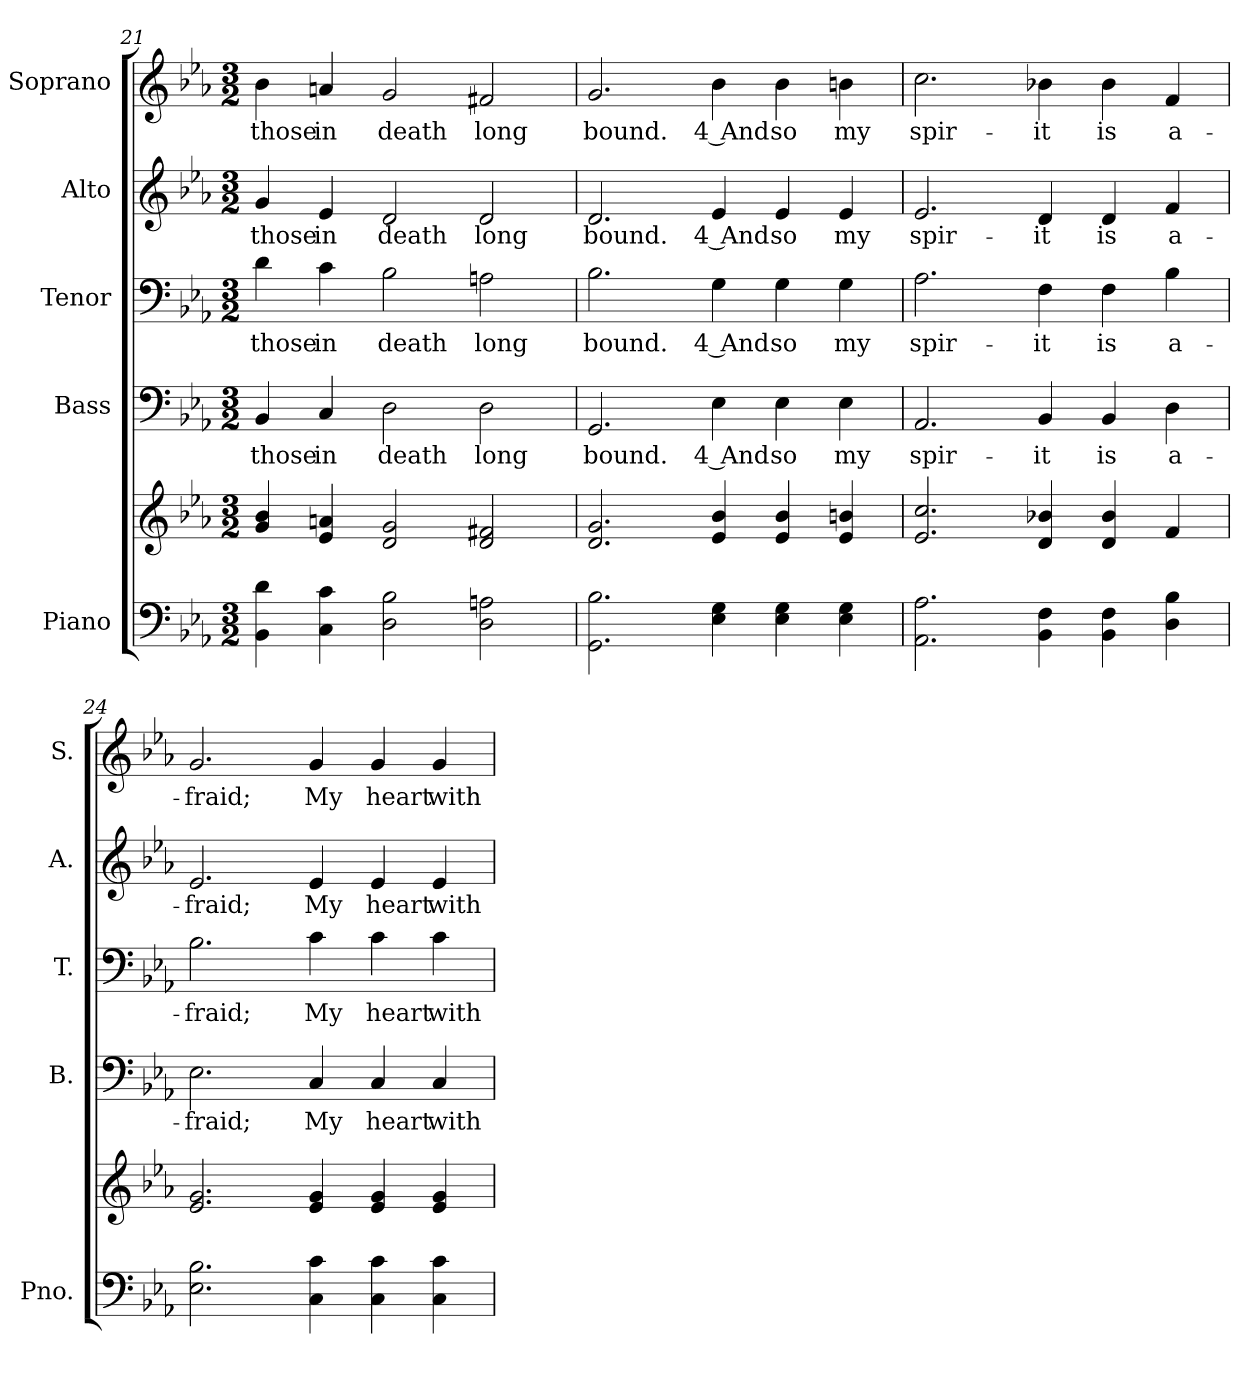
**kern	**kern	**kern	**text	**kern	**text	**kern	**text	**kern	**text
*part5	*part5	*part4	*part4	*part3	*part3	*part2	*part2	*part1	*part1
*staff6	*staff5	*staff4	*staff4	*staff3	*staff3	*staff2	*staff2	*staff1	*staff1
*I"Piano	*	*I"Bass	*	*I"Tenor	*	*I"Alto	*	*I"Soprano	*
*I'Pno.	*	*I'B.	*	*I'T.	*	*I'A.	*	*I'S.	*
!!LO:PB:g=z
*clefF4	*clefG2	*clefF4	*	*clefF4	*	*clefG2	*	*clefG2	*
*k[b-e-a-]	*k[b-e-a-]	*k[b-e-a-]	*	*k[b-e-a-]	*	*k[b-e-a-]	*	*k[b-e-a-]	*
*E-:	*E-:	*E-:	*	*E-:	*	*E-:	*	*E-:	*
*M3/2	*M3/2	*M3/2	*	*M3/2	*	*M3/2	*	*M3/2	*
=21	=21	=21	=21	=21	=21	=21	=21	=21	=21
!	!	!	!LO:LY:b:color=#000000	!	!	!	!	!	!
!	!	!	!	!	!LO:LY:b:color=#000000	!	!	!	!
!	!	!	!	!	!	!	!LO:LY:b:color=#000000	!	!
!	!	!	!	!	!	!	!	!	!LO:LY:b:color=#000000
4BB-i\ 4di	4gi/ 4b-i	4BB-i/	those	4di\	those	4gi/	those	4b-i\	those
!	!	!	!LO:LY:b:color=#000000	!	!	!	!	!	!
!	!	!	!	!	!LO:LY:b:color=#000000	!	!	!	!
!	!	!	!	!	!	!	!LO:LY:b:color=#000000	!	!
!	!	!	!	!	!	!	!	!	!LO:LY:b:color=#000000
4Ci\ 4ci	4e-i/ 4ani	4Ci/	in	4ci\	in	4e-i/	in	4ani/	in
!	!	!	!LO:LY:b:color=#000000	!	!	!	!	!	!
!	!	!	!	!	!LO:LY:b:color=#000000	!	!	!	!
!	!	!	!	!	!	!	!LO:LY:b:color=#000000	!	!
!	!	!	!	!	!	!	!	!	!LO:LY:b:color=#000000
2Di\ 2B-i	2di/ 2gi	2Di\	death	2B-i\	death	2di/	death	2gi/	death
!	!	!	!LO:LY:b:color=#000000	!	!	!	!	!	!
!	!	!	!	!	!LO:LY:b:color=#000000	!	!	!	!
!	!	!	!	!	!	!	!LO:LY:b:color=#000000	!	!
!	!	!	!	!	!	!	!	!	!LO:LY:b:color=#000000
2Di\ 2Ani	2di/ 2f#Xi	2Di\	long	2Ani\	long	2di/	long	2f#Xi/	long
=22	=22	=22	=22	=22	=22	=22	=22	=22	=22
!	!	!	!LO:LY:b:color=#000000	!	!	!	!	!	!
!	!	!	!	!	!LO:LY:b:color=#000000	!	!	!	!
!	!	!	!	!	!	!	!LO:LY:b:color=#000000	!	!
!	!	!	!	!	!	!	!	!	!LO:LY:b:color=#000000
2.GGi\ 2.B-i	2.di/ 2.gi	2.GGi/	bound.	2.B-i\	bound.	2.di/	bound.	2.gi/	bound.
!	!	!	!LO:LY:b:color=#000000	!	!	!	!	!	!
!	!	!	!	!	!LO:LY:b:color=#000000	!	!	!	!
!	!	!	!	!	!	!	!LO:LY:b:color=#000000	!	!
!	!	!	!	!	!	!	!	!	!LO:LY:b:color=#000000
4E-i\ 4Gi	4e-i/ 4b-i	4E-i\	4 And	4Gi\	4 And	4e-i/	4 And	4b-i\	4 And
!	!	!	!LO:LY:b:color=#000000	!	!	!	!	!	!
!	!	!	!	!	!LO:LY:b:color=#000000	!	!	!	!
!	!	!	!	!	!	!	!LO:LY:b:color=#000000	!	!
!	!	!	!	!	!	!	!	!	!LO:LY:b:color=#000000
4E-i\ 4Gi	4e-i/ 4b-i	4E-i\	so	4Gi\	so	4e-i/	so	4b-i\	so
!	!	!	!LO:LY:b:color=#000000	!	!	!	!	!	!
!	!	!	!	!	!LO:LY:b:color=#000000	!	!	!	!
!	!	!	!	!	!	!	!LO:LY:b:color=#000000	!	!
!	!	!	!	!	!	!	!	!	!LO:LY:b:color=#000000
4E-i\ 4Gi	4e-i/ 4bni	4E-i\	my	4Gi\	my	4e-i/	my	4bni\	my
!!LO:PB:g=z
=23	=23	=23	=23	=23	=23	=23	=23	=23	=23
!	!	!	!LO:LY:b:color=#000000	!	!	!	!	!	!
!	!	!	!	!	!LO:LY:b:color=#000000	!	!	!	!
!	!	!	!	!	!	!	!LO:LY:b:color=#000000	!	!
!	!	!	!	!	!	!	!	!	!LO:LY:b:color=#000000
2.AA-i\ 2.A-i	2.e-i/ 2.cci	2.AA-i/	spir-	2.A-i\	spir-	2.e-i/	spir-	2.cci\	spir-
!	!	!	!LO:LY:b:color=#000000	!	!	!	!	!	!
!	!	!	!	!	!LO:LY:b:color=#000000	!	!	!	!
!	!	!	!	!	!	!	!LO:LY:b:color=#000000	!	!
!	!	!	!	!	!	!	!	!	!LO:LY:b:color=#000000
4BB-i\ 4Fi	4di/ 4b-Xi	4BB-i/	-it	4Fi\	-it	4di/	-it	4b-Xi\	-it
!	!	!	!LO:LY:b:color=#000000	!	!	!	!	!	!
!	!	!	!	!	!LO:LY:b:color=#000000	!	!	!	!
!	!	!	!	!	!	!	!LO:LY:b:color=#000000	!	!
!	!	!	!	!	!	!	!	!	!LO:LY:b:color=#000000
4BB-i\ 4Fi	4di/ 4b-i	4BB-i/	is	4Fi\	is	4di/	is	4b-i\	is
!	!	!	!LO:LY:b:color=#000000	!	!	!	!	!	!
!	!	!	!	!	!LO:LY:b:color=#000000	!	!	!	!
!	!	!	!	!	!	!	!LO:LY:b:color=#000000	!	!
!	!	!	!	!	!	!	!	!	!LO:LY:b:color=#000000
4Di\ 4B-i	4fi/	4Di\	a-	4B-i\	a-	4fi/	a-	4fi/	a-
=24	=24	=24	=24	=24	=24	=24	=24	=24	=24
!	!	!	!LO:LY:b:color=#000000	!	!	!	!	!	!
!	!	!	!	!	!LO:LY:b:color=#000000	!	!	!	!
!	!	!	!	!	!	!	!LO:LY:b:color=#000000	!	!
!	!	!	!	!	!	!	!	!	!LO:LY:b:color=#000000
2.E-i\ 2.B-i	2.e-i/ 2.gi	2.E-i\	-fraid;	2.B-i\	-fraid;	2.e-i/	-fraid;	2.gi/	-fraid;
!	!	!	!LO:LY:b:color=#000000	!	!	!	!	!	!
!	!	!	!	!	!LO:LY:b:color=#000000	!	!	!	!
!	!	!	!	!	!	!	!LO:LY:b:color=#000000	!	!
!	!	!	!	!	!	!	!	!	!LO:LY:b:color=#000000
4Ci\ 4ci	4e-i/ 4gi	4Ci/	My	4ci\	My	4e-i/	My	4gi/	My
!	!	!	!LO:LY:b:color=#000000	!	!	!	!	!	!
!	!	!	!	!	!LO:LY:b:color=#000000	!	!	!	!
!	!	!	!	!	!	!	!LO:LY:b:color=#000000	!	!
!	!	!	!	!	!	!	!	!	!LO:LY:b:color=#000000
4Ci\ 4ci	4e-i/ 4gi	4Ci/	heart	4ci\	heart	4e-i/	heart	4gi/	heart
!	!	!	!LO:LY:b:color=#000000	!	!	!	!	!	!
!	!	!	!	!	!LO:LY:b:color=#000000	!	!	!	!
!	!	!	!	!	!	!	!LO:LY:b:color=#000000	!	!
!	!	!	!	!	!	!	!	!	!LO:LY:b:color=#000000
4Ci\ 4ci	4e-i/ 4gi	4Ci/	with-	4ci\	with-	4e-i/	with-	4gi/	with-
=	=	=	=	=	=	=	=	=	=
*-	*-	*-	*-	*-	*-	*-	*-	*-	*-
